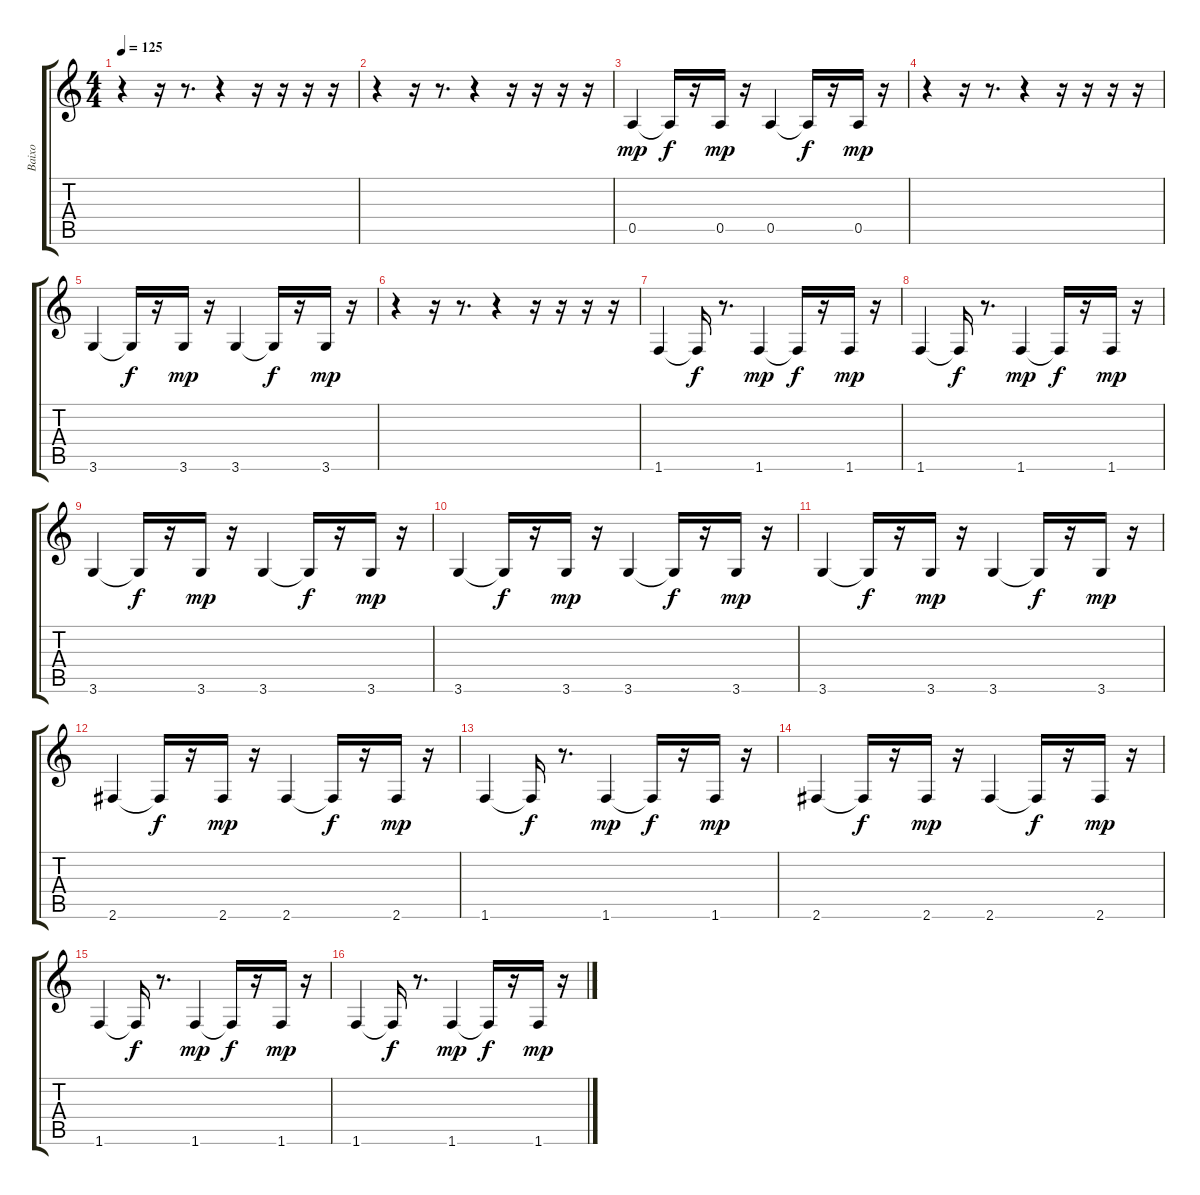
\track ("Baixo" "Baixo") {instrument acousticbass}
\staff {score tabs}
\tuning (E4 B3 G3 D3 A2 E2) {hide}
\ts (4 4)
\tempo 125
\clef g2
\ks c
r.4{dy mp} r.16 r.8{d} r.4 r.16 r.16 r.16 r.16 |
r.4 r.16 r.8{d} r.4 r.16 r.16 r.16 r.16 |
0.5.4 0.5{t}.16{dy f} r.16 0.5.16{dy mp} r.16 0.5.4 0.5{t}.16{dy f} r.16 0.5.16{dy mp} r.16 |
r.4 r.16 r.8{d} r.4 r.16 r.16 r.16 r.16 |
3.6.4 3.6{t}.16{dy f} r.16 3.6.16{dy mp} r.16 3.6.4 3.6{t}.16{dy f} r.16 3.6.16{dy mp} r.16 |
r.4 r.16 r.8{d} r.4 r.16 r.16 r.16 r.16 |
1.6.4 1.6{t}.16{dy f} r.8{d} 1.6.4{dy mp} 1.6{t}.16{dy f} r.16 1.6.16{dy mp} r.16 |
1.6.4 1.6{t}.16{dy f} r.8{d} 1.6.4{dy mp} 1.6{t}.16{dy f} r.16 1.6.16{dy mp} r.16 |
3.6.4 3.6{t}.16{dy f} r.16 3.6.16{dy mp} r.16 3.6.4 3.6{t}.16{dy f} r.16 3.6.16{dy mp} r.16 |
3.6.4 3.6{t}.16{dy f} r.16 3.6.16{dy mp} r.16 3.6.4 3.6{t}.16{dy f} r.16 3.6.16{dy mp} r.16 |
3.6.4 3.6{t}.16{dy f} r.16 3.6.16{dy mp} r.16 3.6.4 3.6{t}.16{dy f} r.16 3.6.16{dy mp} r.16 |
2.6.4 2.6{t}.16{dy f} r.16 2.6.16{dy mp} r.16 2.6.4 2.6{t}.16{dy f} r.16 2.6.16{dy mp} r.16 |
1.6.4 1.6{t}.16{dy f} r.8{d} 1.6.4{dy mp} 1.6{t}.16{dy f} r.16 1.6.16{dy mp} r.16 |
2.6.4 2.6{t}.16{dy f} r.16 2.6.16{dy mp} r.16 2.6.4 2.6{t}.16{dy f} r.16 2.6.16{dy mp} r.16 |
1.6.4 1.6{t}.16{dy f} r.8{d} 1.6.4{dy mp} 1.6{t}.16{dy f} r.16 1.6.16{dy mp} r.16 |
1.6.4 1.6{t}.16{dy f} r.8{d} 1.6.4{dy mp} 1.6{t}.16{dy f} r.16 1.6.16{dy mp} r.16
